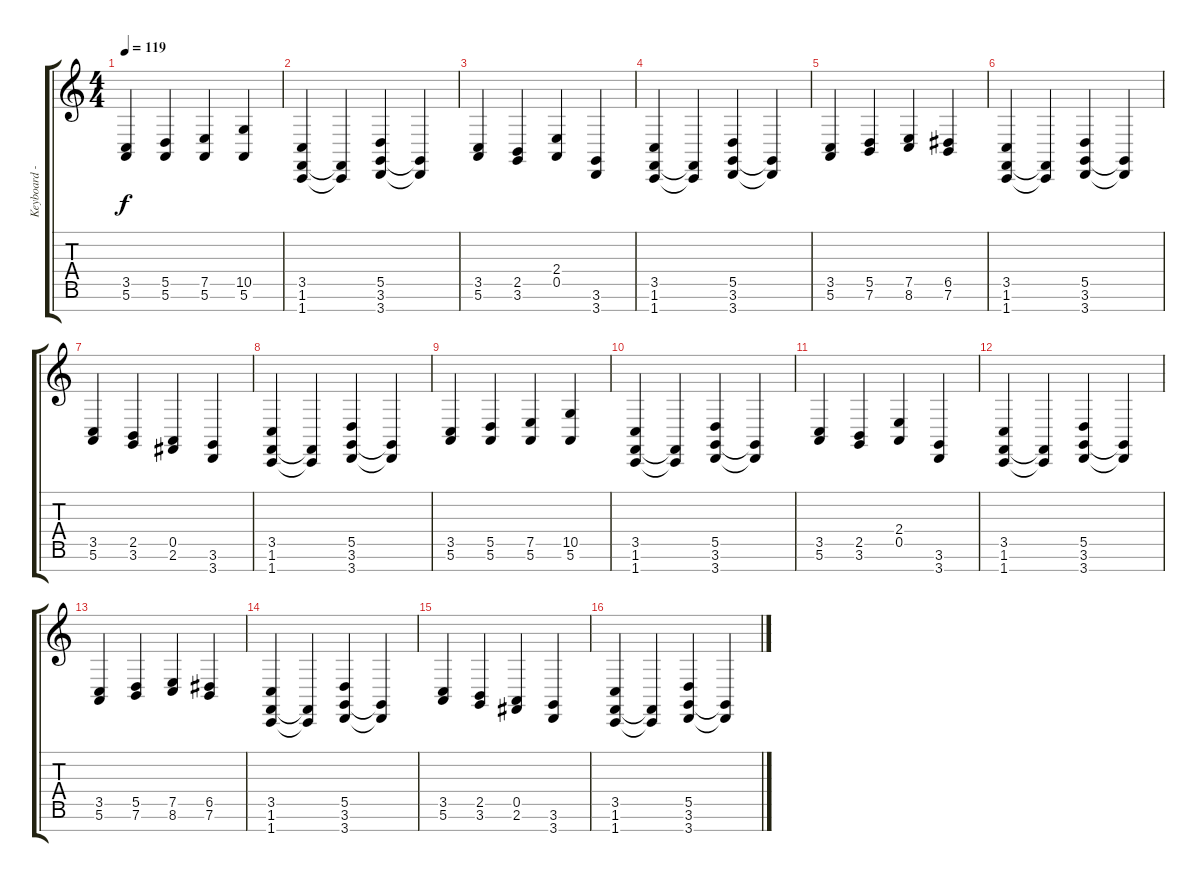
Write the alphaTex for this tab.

\track ("Keyboard - Recorded" "Keyboard -") {instrument accordion}
\staff {score tabs}
\tuning (E4 B3 G3 D3 A2 E2 B1) {hide}
\ts (4 4)
\tempo 119
\clef g2
\ks c
(3.5 5.6).4{dy f} (5.5 5.6).4 (7.5 5.6).4 (10.5 5.6).4 |
(3.5 1.6 1.7).4 (1.6{t} 1.7{t}).4 (5.5 3.6 3.7).4 (3.6{t} 3.7{t}).4 |
(3.5 5.6).4 (2.5 3.6).4 (2.4 0.5).4 (3.6 3.7).4 |
(3.5 1.6 1.7).4 (1.6{t} 1.7{t}).4 (5.5 3.6 3.7).4 (3.6{t} 3.7{t}).4 |
(3.5 5.6).4 (5.5 7.6).4 (7.5 8.6).4 (6.5 7.6).4 |
(3.5 1.6 1.7).4 (1.6{t} 1.7{t}).4 (5.5 3.6 3.7).4 (3.6{t} 3.7{t}).4 |
(3.5 5.6).4 (2.5 3.6).4 (0.5 2.6).4 (3.6 3.7).4 |
(3.5 1.6 1.7).4 (1.6{t} 1.7{t}).4 (5.5 3.6 3.7).4 (3.6{t} 3.7{t}).4 |
(3.5 5.6).4 (5.5 5.6).4 (7.5 5.6).4 (10.5 5.6).4 |
(3.5 1.6 1.7).4 (1.6{t} 1.7{t}).4 (5.5 3.6 3.7).4 (3.6{t} 3.7{t}).4 |
(3.5 5.6).4 (2.5 3.6).4 (2.4 0.5).4 (3.6 3.7).4 |
(3.5 1.6 1.7).4 (1.6{t} 1.7{t}).4 (5.5 3.6 3.7).4 (3.6{t} 3.7{t}).4 |
(3.5 5.6).4 (5.5 7.6).4 (7.5 8.6).4 (6.5 7.6).4 |
(3.5 1.6 1.7).4 (1.6{t} 1.7{t}).4 (5.5 3.6 3.7).4 (3.6{t} 3.7{t}).4 |
(3.5 5.6).4 (2.5 3.6).4 (0.5 2.6).4 (3.6 3.7).4 |
(3.5 1.6 1.7).4 (1.6{t} 1.7{t}).4 (5.5 3.6 3.7).4 (3.6{t} 3.7{t}).4
